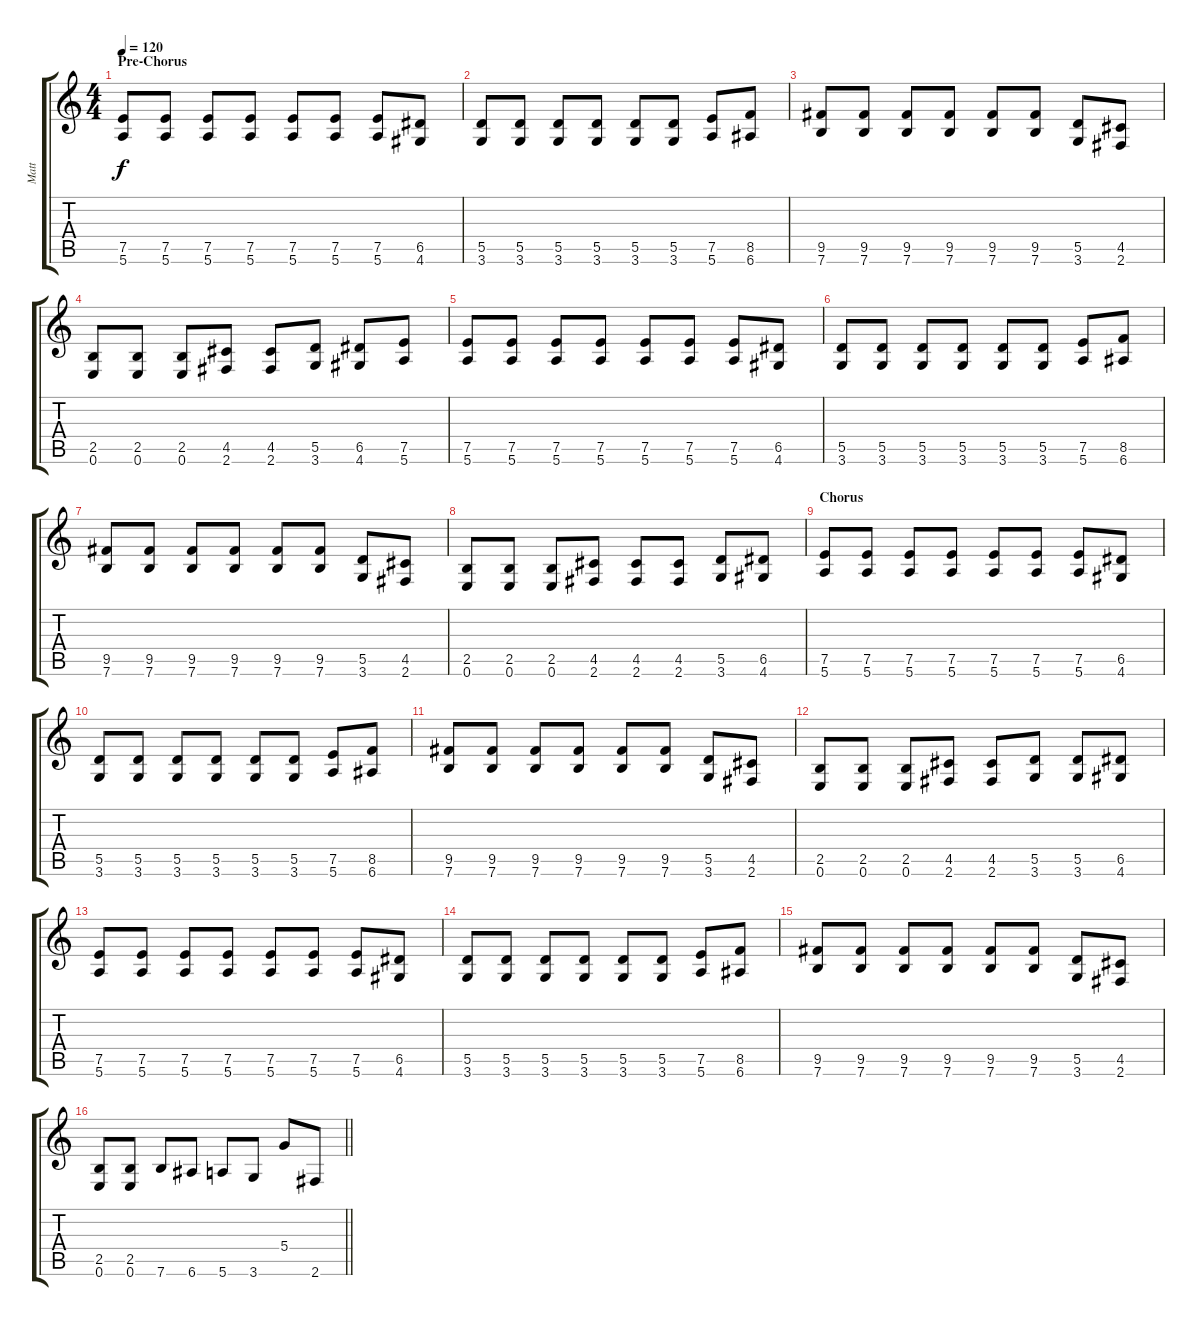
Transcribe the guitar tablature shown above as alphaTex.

\track ("Matt" "Matt") {instrument distortionguitar}
\staff {score tabs}
\tuning (E4 B3 G3 D3 A2 E2) {hide}
\ts (4 4)
\section ("" "Pre-Chorus")
\tempo 120
\clef g2
\ks c
(7.5 5.6).8{dy f} (7.5 5.6).8 (7.5 5.6).8 (7.5 5.6).8 (7.5 5.6).8 (7.5 5.6).8 (7.5 5.6).8 (6.5 4.6).8 |
(5.5 3.6).8 (5.5 3.6).8 (5.5 3.6).8 (5.5 3.6).8 (5.5 3.6).8 (5.5 3.6).8 (7.5 5.6).8 (8.5 6.6).8 |
(9.5 7.6).8 (9.5 7.6).8 (9.5 7.6).8 (9.5 7.6).8 (9.5 7.6).8 (9.5 7.6).8 (5.5 3.6).8 (4.5 2.6).8 |
(2.5 0.6).8 (2.5 0.6).8 (2.5 0.6).8 (4.5 2.6).8 (4.5 2.6).8 (5.5 3.6).8 (6.5 4.6).8 (7.5 5.6).8 |
(7.5 5.6).8 (7.5 5.6).8 (7.5 5.6).8 (7.5 5.6).8 (7.5 5.6).8 (7.5 5.6).8 (7.5 5.6).8 (6.5 4.6).8 |
(5.5 3.6).8 (5.5 3.6).8 (5.5 3.6).8 (5.5 3.6).8 (5.5 3.6).8 (5.5 3.6).8 (7.5 5.6).8 (8.5 6.6).8 |
(9.5 7.6).8 (9.5 7.6).8 (9.5 7.6).8 (9.5 7.6).8 (9.5 7.6).8 (9.5 7.6).8 (5.5 3.6).8 (4.5 2.6).8 |
(2.5 0.6).8 (2.5 0.6).8 (2.5 0.6).8 (4.5 2.6).8 (4.5 2.6).8 (4.5 2.6).8 (5.5 3.6).8 (6.5 4.6).8 |
\section ("" "Chorus")
(7.5 5.6).8 (7.5 5.6).8 (7.5 5.6).8 (7.5 5.6).8 (7.5 5.6).8 (7.5 5.6).8 (7.5 5.6).8 (6.5 4.6).8 |
(5.5 3.6).8 (5.5 3.6).8 (5.5 3.6).8 (5.5 3.6).8 (5.5 3.6).8 (5.5 3.6).8 (7.5 5.6).8 (8.5 6.6).8 |
(9.5 7.6).8 (9.5 7.6).8 (9.5 7.6).8 (9.5 7.6).8 (9.5 7.6).8 (9.5 7.6).8 (5.5 3.6).8 (4.5 2.6).8 |
(2.5 0.6).8 (2.5 0.6).8 (2.5 0.6).8 (4.5 2.6).8 (4.5 2.6).8 (5.5 3.6).8 (5.5 3.6).8 (6.5 4.6).8 |
(7.5 5.6).8 (7.5 5.6).8 (7.5 5.6).8 (7.5 5.6).8 (7.5 5.6).8 (7.5 5.6).8 (7.5 5.6).8 (6.5 4.6).8 |
(5.5 3.6).8 (5.5 3.6).8 (5.5 3.6).8 (5.5 3.6).8 (5.5 3.6).8 (5.5 3.6).8 (7.5 5.6).8 (8.5 6.6).8 |
(9.5 7.6).8 (9.5 7.6).8 (9.5 7.6).8 (9.5 7.6).8 (9.5 7.6).8 (9.5 7.6).8 (5.5 3.6).8 (4.5 2.6).8 |
\barLineRight lightlight
(2.5 0.6).8 (2.5 0.6).8 7.6.8 6.6.8 5.6.8 3.6.8 5.4.8 2.6.8
